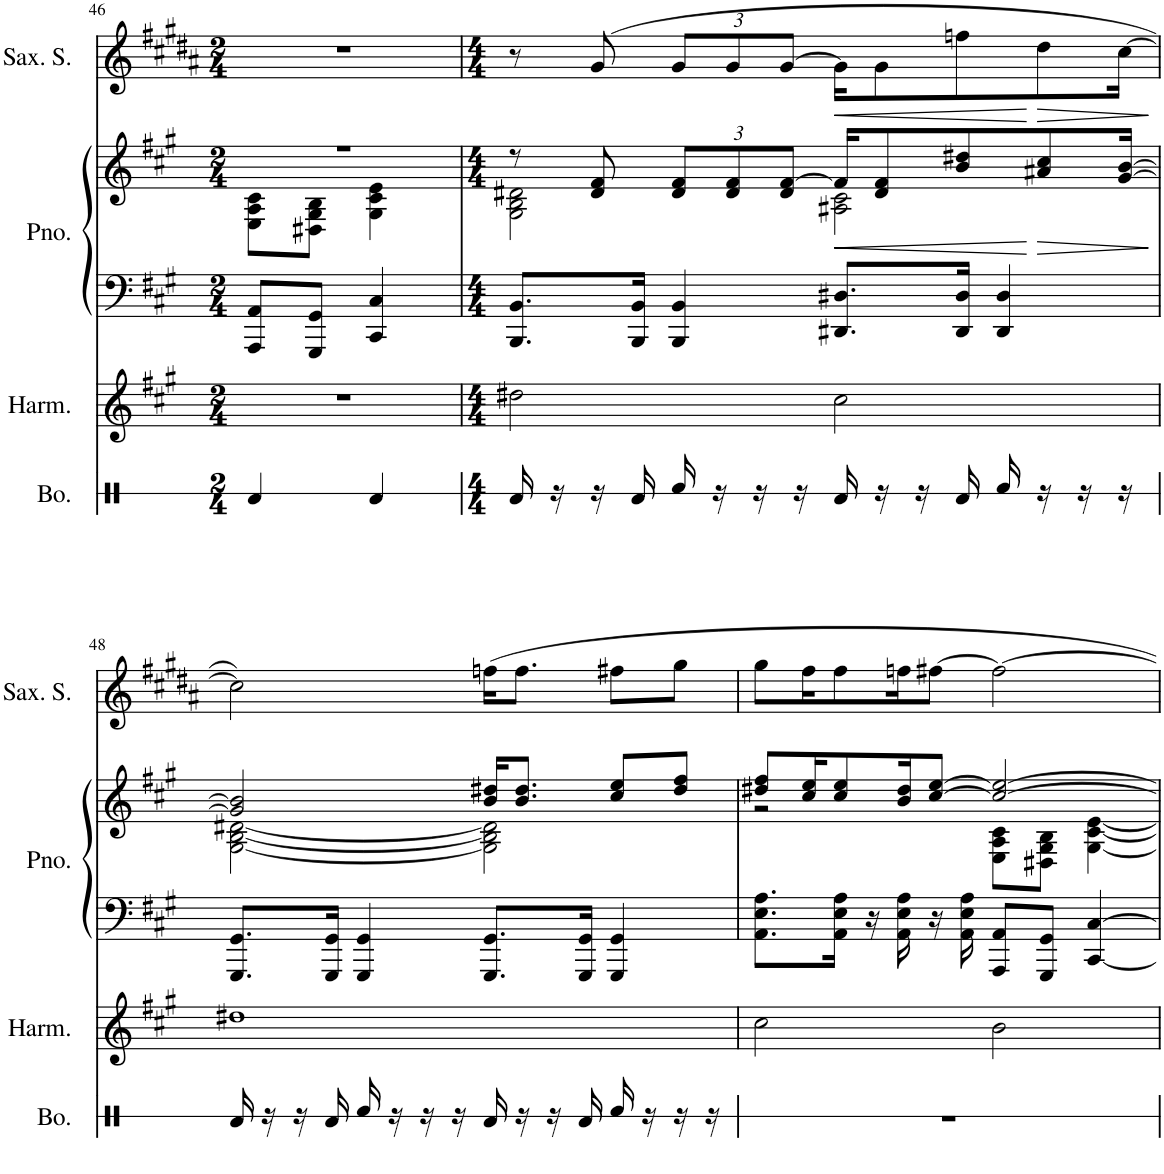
**kern	**kern	**kern	**kern	**dynam	**kern	**dynam
*part4	*part3	*part2	*part2	*part2	*part1	*part1
*staff5	*staff4	*staff3	*staff2	*staff2/3	*staff1	*staff1
*I"Bongos	*I"Harmonica	*I"Piano	*	*	*I"Saxophone Soprano	*
*I'Bo.	*I'Harm.	*I'Pno.	*	*	*I'Sax. S.	*
!!LO:PB:g=z
*clefX	*clefG2	*clefF4	*clefG2	*	*clefG2	*
*	*	*	*	*	*Trd1c2	*
*k[]	*k[f#c#g#]	*k[f#c#g#]	*k[f#c#g#]	*	*k[f#c#g#d#a#]	*
*M2/4	*M2/4	*M2/4	*M2/4	*	*M2/4	*
=46	=46	=46	=46	=46	=46	=46
*	*	*	*^	*	*	*
4Rd/	2r	8AAA/ 8AA/L	2r	8E\ 8A\ 8c#\L	.	2r	.
.	.	8GGG#/ 8GG#/J	.	8D#X\ 8G#\ 8B\J	.	.	.
4Rd/	.	4CC#/ 4C#/	.	4G#\ 4c#\ 4e\	.	.	.
=47	=47	=47	=47	=47	=47	=47	=47
*M4/4	*M4/4	*M4/4	*M4/4	*	*	*M4/4	*
16Rd/	2dd#X\	8.BBB/ 8.BB/L	8r	2G#\ 2B\ 2d#X\	.	8r	.
16r	.	.	.	.	.	.	.
16r	.	.	8d#/ 8f#/	.	.	(8g#/	.
16Rd/	.	16BBB/ 16BB/Jk	.	.	.	.	.
*	*	*	*Xbrackettup	*	*	*Xbrackettup	*
16Rf/	.	4BBB/ 4BB/	12d#/ 12f#/L	.	.	12g#/L	.
16r	.	.	.	.	.	.	.
.	.	.	12d#/ 12f#/	.	.	12g#/	.
16r	.	.	.	.	.	.	.
.	.	.	12d#/ [12f#/J	.	.	[12g#/J	.
16r	.	.	.	.	.	.	.
!	!	!	!	!	!LO:HP:b	!	!LO:HP:b
16Rd/	2cc#\	8.DD#X/ 8.D#X/L	16f#/KL]	2A#X\ 2c#\	<	16g#\KL]	<
16r	.	.	8d#/ 8f#/	.	.	8g#\	.
16r	.	.	.	.	.	.	.
16Rd/	.	16DD#/ 16D#/Jk	8b/ 8dd#X/	.	.	8ffn\	.
16Rf/	.	4DD#/ 4D#/	.	.	.	.	.
!	!	!	!	!	!LO:HP:n=1:b	!	!LO:HP:n=1:b
16r	.	.	8a#X/ 8cc#/	.	[ >	8dd#\	[ >
16r	.	.	.	.	.	.	.
16r	.	.	[16g#/ [16b/Jk	.	.	[16cc#\Jk	.
*	*	*	*v	*v	*	*	*
.	.	.	.	]	.	]
!!LO:LB:g=z
=48	=48	=48	=48	=48	=48	=48
*	*	*	*^	*	*	*
16Rd/	1dd#X	8.GGG#/ 8.GG#/L	2g#/] 2b/]	[2G#\ [2B\ [2d#X\	.	2cc#\])	.
16r	.	.	.	.	.	.	.
16r	.	.	.	.	.	.	.
16Rd/	.	16GGG#/ 16GG#/Jk	.	.	.	.	.
16Rf/	.	4GGG#/ 4GG#/	.	.	.	.	.
16r	.	.	.	.	.	.	.
16r	.	.	.	.	.	.	.
16r	.	.	.	.	.	.	.
16Rd/	.	8.GGG#/ 8.GG#/L	16b/ 16dd#X/KL	2G#\] 2B\] 2d#\]	.	16ffn\KL	.
16r	.	.	8.b/ 8.dd#/J	.	.	8.ff\J	.
16r	.	.	.	.	.	.	.
16Rd/	.	16GGG#/ 16GG#/Jk	.	.	.	.	.
16Rf/	.	4GGG#/ 4GG#/	8cc#/ 8ee/L	.	.	8ff#X\L	.
16r	.	.	.	.	.	.	.
16r	.	.	8dd#/ 8ff#/J	.	.	8gg#\J	.
16r	.	.	.	.	.	.	.
=49	=49	=49	=49	=49	=49	=49	=49
1r	2cc#\	8.AA\ 8.E\ 8.A\L	8dd#X/ 8ff#/L	2r	.	8gg#\L	.
.	.	.	16cc#/ 16ee/K	.	.	16ff#\K	.
.	.	16AA\ 16E\ 16A\Jk	8cc#/ 8ee/	.	.	8ff#\	.
.	.	16r	.	.	.	.	.
.	.	16AA\ 16E\ 16A\	16b/ 16dd#/K	.	.	16ffn\K	.
.	.	16r	[8cc#/ [8ee/J	.	.	[8ff#X\J	.
.	.	16AA\ 16E\ 16A\	.	.	.	.	.
.	2b\	8AAA/ 8AA/L	2cc#/_ 2ee/_	8E\ 8A\ 8c#\L	.	2ff#\_	.
.	.	8GGG#/ 8GG#/J	.	8D#X\ 8G#\ 8B\J	.	.	.
.	.	[4CC#/ [4C#/	.	[4G#\ [4c#\ [4e\	.	.	.
*	*	*	*v	*v	*	*	*
=	=	=	=	=	=	=
*-	*-	*-	*-	*-	*-	*-
